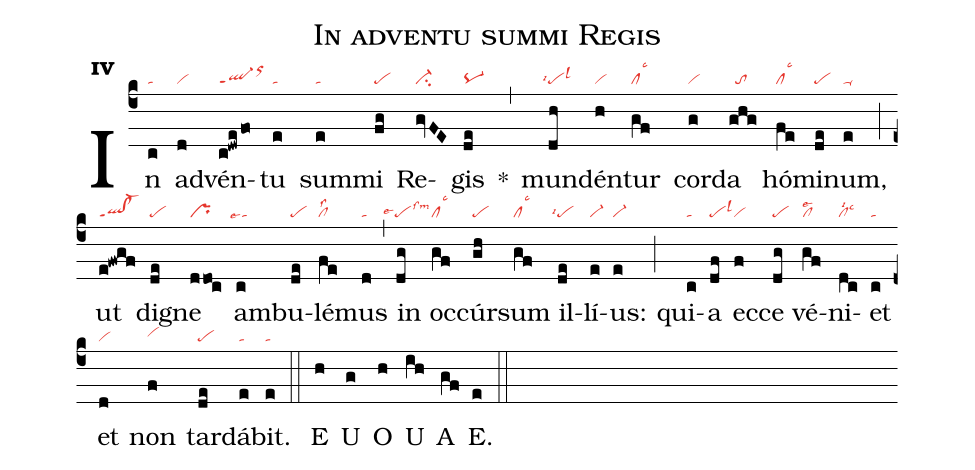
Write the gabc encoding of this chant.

name:In adventu summi Regis;
office-part:an;
mode:4;
nabc-lines:1;
%%
initial-style: 1;
name: In adventu summi Regis;
mode: 4;
office-part: Antiphona;
annotation: Ant.;
annotation: iv e;
nabc-lines: 1;
%%
(c4) In(c|ta) ad(d|vi)vén(c!dwe/fo|ql-ppt1orhk)tu(e|ta) sum(e|ta)mi(fg|pe) Re(gvFE|ci-)gis(de|pq-) <sp>*</sp>(,) mun(dh|``pelsi4lsl3)dén(h|vi)tur(gf|cllsc3) cor(g|vi)da(ghg|//to) hó(fe|cllsc3)mi(de|pe)num,(e|ta-) (;) ut(e!fwgf|ql!cl-ppt1) dig(de|pe)ne(ddoc|pr) am(c|``talse4)bu(de|pe)lé(fe|cllss2)mus(d|ta) (,) in(dg|````pelse4lssm3) oc(gf|cllsc3)cúr(gh|pe)sum(gf|cllsc3) il(de|``pelsi4)lí(e|vi-)us:(e|vi-) (;) qui(c|ta)a(df|pelsl3) ec(f|vi)ce(dg|pe) vé(gf|cllse2)ni(dc|cllsi2lsc3)et(c|ta) et(d|vi) non(f|vihh) tar(de|pe)dá(e|ta)bit.(e|ta) (::) <eu> E(h) U(g) O(h) U(ih) A(gf) E.(e) </eu> (::)
